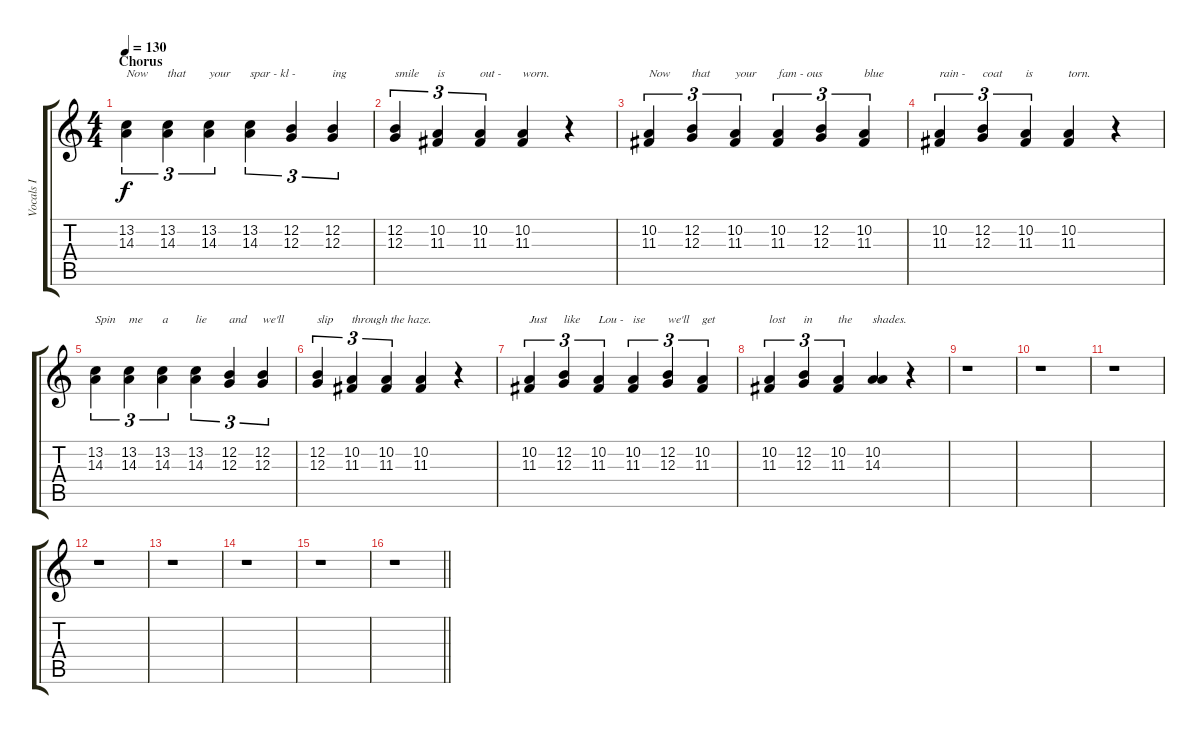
\track ("Vocals I" "Vocals I") {instrument voiceoohs}
\staff {score tabs}
\tuning (E4 B3 G3 D3 A2 E2) {hide}
\ts (4 4)
\section ("" "Chorus")
\tempo 130
\clef g2
\ks c
(13.2 14.3).4{tu (3 2) txt "Now" dy f} (13.2 14.3).4{tu (3 2) txt "that"} (13.2 14.3).4{tu (3 2) txt "your"} (13.2 14.3).4{tu (3 2) txt "spar - kl -"} (12.2 12.3).4{tu (3 2)} (12.2 12.3).4{tu (3 2) txt "ing"} |
(12.2 12.3).4{tu (3 2) txt "smile"} (10.2 11.3).4{tu (3 2) txt "is"} (10.2 11.3).4{tu (3 2) txt "out -"} (10.2 11.3).4{txt "worn."} r.4 |
(10.2 11.3).4{tu (3 2) txt "Now"} (12.2 12.3).4{tu (3 2) txt "that"} (10.2 11.3).4{tu (3 2) txt "your"} (10.2 11.3).4{tu (3 2) txt "fam - ous"} (12.2 12.3).4{tu (3 2)} (10.2 11.3).4{tu (3 2) txt "blue"} |
(10.2 11.3).4{tu (3 2) txt "rain -"} (12.2 12.3).4{tu (3 2) txt "coat"} (10.2 11.3).4{tu (3 2) txt "is"} (10.2 11.3).4{txt "torn."} r.4 |
(13.2 14.3).4{tu (3 2) txt "Spin"} (13.2 14.3).4{tu (3 2) txt "me"} (13.2 14.3).4{tu (3 2) txt "a"} (13.2 14.3).4{tu (3 2) txt "lie"} (12.2 12.3).4{tu (3 2) txt "and"} (12.2 12.3).4{tu (3 2) txt "we'll"} |
(12.2 12.3).4{tu (3 2) txt "slip"} (10.2 11.3).4{tu (3 2) txt "through the haze."} (10.2 11.3).4{tu (3 2)} (10.2 11.3).4 r.4 |
(10.2 11.3).4{tu (3 2) txt "Just"} (12.2 12.3).4{tu (3 2) txt "like"} (10.2 11.3).4{tu (3 2) txt "Lou -"} (10.2 11.3).4{tu (3 2) txt "ise"} (12.2 12.3).4{tu (3 2) txt "we'll"} (10.2 11.3).4{tu (3 2) txt "get"} |
(10.2 11.3).4{tu (3 2) txt "lost"} (12.2 12.3).4{tu (3 2) txt "in"} (10.2 11.3).4{tu (3 2) txt "the"} (10.2 14.3).4{txt "shades."} r.4 |
r.1 |
r.1 |
r.1 |
r.1 |
r.1 |
r.1 |
r.1 |
\barLineRight lightlight
r.1
